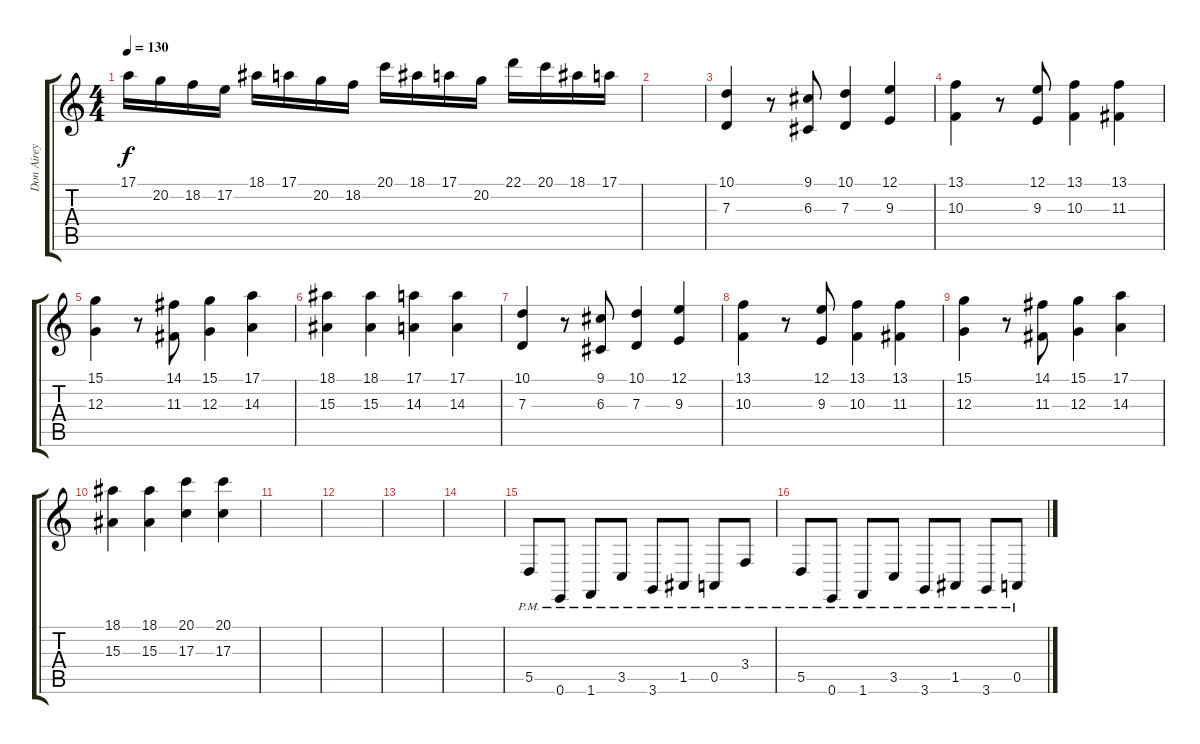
\track ("Don Airey" "Don Airey") {instrument stringensemble1}
\staff {score tabs}
\tuning (E4 B3 G3 D3 A2 E2) {hide}
\ts (4 4)
\tempo 130
\clef g2
\ks c
17.1.16{dy f} 20.2.16 18.2.16 17.2.16 18.1.16 17.1.16 20.2.16 18.2.16 20.1.16 18.1.16 17.1.16 20.2.16 22.1.16 20.1.16 18.1.16 17.1.16 |
|
(10.1 7.3).4 r.8 (9.1 6.3).8 (10.1 7.3).4 (12.1 9.3).4 |
(13.1 10.3).4 r.8 (12.1 9.3).8 (13.1 10.3).4 (13.1 11.3).4 |
(15.1 12.3).4 r.8 (14.1 11.3).8 (15.1 12.3).4 (17.1 14.3).4 |
(18.1 15.3).4 (18.1 15.3).4 (17.1 14.3).4 (17.1 14.3).4 |
(10.1 7.3).4 r.8 (9.1 6.3).8 (10.1 7.3).4 (12.1 9.3).4 |
(13.1 10.3).4 r.8 (12.1 9.3).8 (13.1 10.3).4 (13.1 11.3).4 |
(15.1 12.3).4 r.8 (14.1 11.3).8 (15.1 12.3).4 (17.1 14.3).4 |
(18.1 15.3).4 (18.1 15.3).4 (20.1 17.3).4 (20.1 17.3).4 |
|
|
|
|
5.5{pm}.8 0.6{pm}.8 1.6{pm}.8 3.5{pm}.8 3.6{pm}.8 1.5{pm}.8 0.5{pm}.8 3.4{pm}.8 |
5.5{pm}.8 0.6{pm}.8 1.6{pm}.8 3.5{pm}.8 3.6{pm}.8 1.5{pm}.8 3.6{pm}.8 0.5{pm}.8
